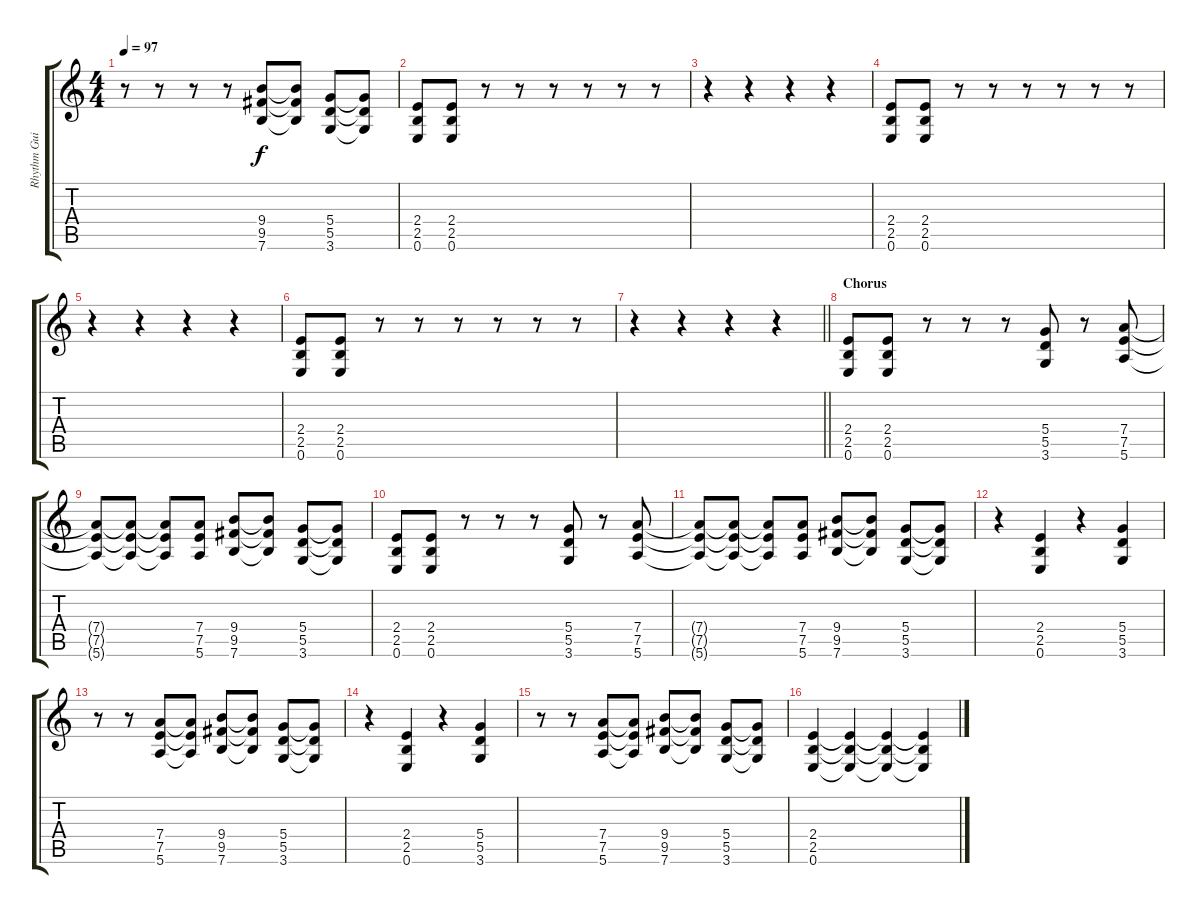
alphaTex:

\track ("Rhythm Guitar" "Rhythm Gui") {instrument overdrivenguitar}
\staff {score tabs}
\tuning (E4 B3 G3 D3 A2 E2) {hide}
\ts (4 4)
\tempo 97
\clef g2
\ks c
r.8{dy f} r.8 r.8 r.8 (9.4 9.5 7.6).8 (9.4{t} 9.5{t} 7.6{t}).8 (5.4 5.5 3.6).8 (5.4{t} 5.5{t} 3.6{t}).8 |
(2.4 2.5 0.6).8 (2.4 2.5 0.6).8 r.8 r.8 r.8 r.8 r.8 r.8 |
r.4 r.4 r.4 r.4 |
(2.4 2.5 0.6).8 (2.4 2.5 0.6).8 r.8 r.8 r.8 r.8 r.8 r.8 |
r.4 r.4 r.4 r.4 |
(2.4 2.5 0.6).8 (2.4 2.5 0.6).8 r.8 r.8 r.8 r.8 r.8 r.8 |
\barLineRight lightlight
r.4 r.4 r.4 r.4 |
\section ("" "Chorus")
(2.4 2.5 0.6).8 (2.4 2.5 0.6).8 r.8 r.8 r.8 (5.4 5.5 3.6).8 r.8 (7.4 7.5 5.6).8 |
(7.4{t} 7.5{t} 5.6{t}).8 (7.4{t} 7.5{t} 5.6{t}).8 (7.4{t} 7.5{t} 5.6{t}).8 (7.4 7.5 5.6).8 (9.4 9.5 7.6).8 (9.4{t} 9.5{t} 7.6{t}).8 (5.4 5.5 3.6).8 (5.4{t} 5.5{t} 3.6{t}).8 |
(2.4 2.5 0.6).8 (2.4 2.5 0.6).8 r.8 r.8 r.8 (5.4 5.5 3.6).8 r.8 (7.4 7.5 5.6).8 |
(7.4{t} 7.5{t} 5.6{t}).8 (7.4{t} 7.5{t} 5.6{t}).8 (7.4{t} 7.5{t} 5.6{t}).8 (7.4 7.5 5.6).8 (9.4 9.5 7.6).8 (9.4{t} 9.5{t} 7.6{t}).8 (5.4 5.5 3.6).8 (5.4{t} 5.5{t} 3.6{t}).8 |
r.4 (2.4 2.5 0.6).4 r.4 (5.4 5.5 3.6).4 |
r.8 r.8 (7.4 7.5 5.6).8 (7.4{t} 7.5{t} 5.6{t}).8 (9.4 9.5 7.6).8 (9.4{t} 9.5{t} 7.6{t}).8 (5.4 5.5 3.6).8 (5.4{t} 5.5{t} 3.6{t}).8 |
r.4 (2.4 2.5 0.6).4 r.4 (5.4 5.5 3.6).4 |
r.8 r.8 (7.4 7.5 5.6).8 (7.4{t} 7.5{t} 5.6{t}).8 (9.4 9.5 7.6).8 (9.4{t} 9.5{t} 7.6{t}).8 (5.4 5.5 3.6).8 (5.4{t} 5.5{t} 3.6{t}).8 |
(2.4 2.5 0.6).4 (2.4{t} 2.5{t} 0.6{t}).4 (2.4{t} 2.5{t} 0.6{t}).4 (2.4{t} 2.5{t} 0.6{t}).4
